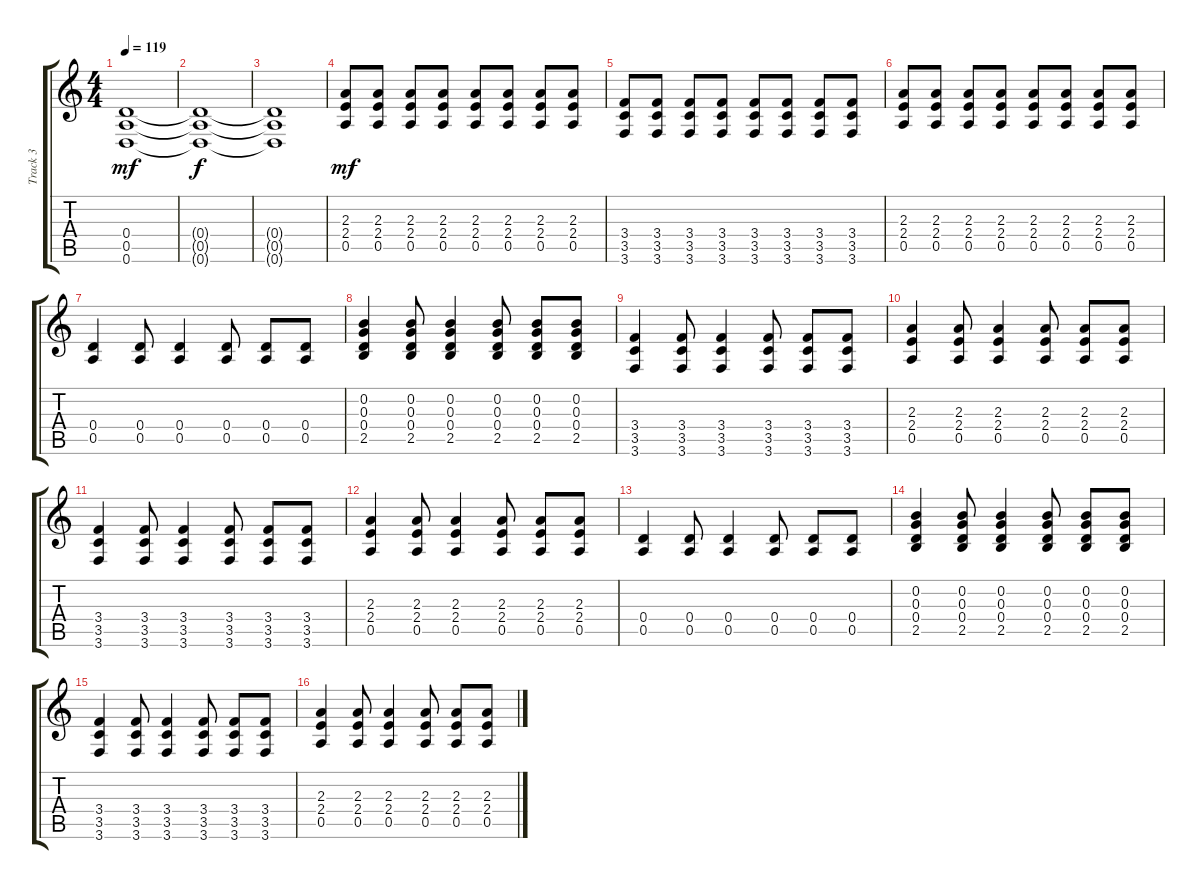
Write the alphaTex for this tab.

\track ("Track 3" "Track 3") {instrument overdrivenguitar}
\staff {score tabs}
\tuning (E4 B3 G3 D3 A2 D2) {hide}
\ts (4 4)
\tempo 119
\clef g2
\ks c
(0.4 0.5 0.6).1{dy mf} |
(0.4{t} 0.5{t} 0.6{t}).1{dy f} |
(0.4{t} 0.5{t} 0.6{t}).1 |
(2.3 2.4 0.5).8{dy mf} (2.3 2.4 0.5).8 (2.3 2.4 0.5).8 (2.3 2.4 0.5).8 (2.3 2.4 0.5).8 (2.3 2.4 0.5).8 (2.3 2.4 0.5).8 (2.3 2.4 0.5).8 |
(3.4 3.5 3.6).8 (3.4 3.5 3.6).8 (3.4 3.5 3.6).8 (3.4 3.5 3.6).8 (3.4 3.5 3.6).8 (3.4 3.5 3.6).8 (3.4 3.5 3.6).8 (3.4 3.5 3.6).8 |
(2.3 2.4 0.5).8 (2.3 2.4 0.5).8 (2.3 2.4 0.5).8 (2.3 2.4 0.5).8 (2.3 2.4 0.5).8 (2.3 2.4 0.5).8 (2.3 2.4 0.5).8 (2.3 2.4 0.5).8 |
(0.4 0.5).4 (0.4 0.5).8 (0.4 0.5).4 (0.4 0.5).8 (0.4 0.5).8 (0.4 0.5).8 |
(0.2 0.3 0.4 2.5).4 (0.2 0.3 0.4 2.5).8 (0.2 0.3 0.4 2.5).4 (0.2 0.3 0.4 2.5).8 (0.2 0.3 0.4 2.5).8 (0.2 0.3 0.4 2.5).8 |
(3.4 3.5 3.6).4 (3.4 3.5 3.6).8 (3.4 3.5 3.6).4 (3.4 3.5 3.6).8 (3.4 3.5 3.6).8 (3.4 3.5 3.6).8 |
(2.3 2.4 0.5).4 (2.3 2.4 0.5).8 (2.3 2.4 0.5).4 (2.3 2.4 0.5).8 (2.3 2.4 0.5).8 (2.3 2.4 0.5).8 |
(3.4 3.5 3.6).4 (3.4 3.5 3.6).8 (3.4 3.5 3.6).4 (3.4 3.5 3.6).8 (3.4 3.5 3.6).8 (3.4 3.5 3.6).8 |
(2.3 2.4 0.5).4 (2.3 2.4 0.5).8 (2.3 2.4 0.5).4 (2.3 2.4 0.5).8 (2.3 2.4 0.5).8 (2.3 2.4 0.5).8 |
(0.4 0.5).4 (0.4 0.5).8 (0.4 0.5).4 (0.4 0.5).8 (0.4 0.5).8 (0.4 0.5).8 |
(0.2 0.3 0.4 2.5).4 (0.2 0.3 0.4 2.5).8 (0.2 0.3 0.4 2.5).4 (0.2 0.3 0.4 2.5).8 (0.2 0.3 0.4 2.5).8 (0.2 0.3 0.4 2.5).8 |
(3.4 3.5 3.6).4 (3.4 3.5 3.6).8 (3.4 3.5 3.6).4 (3.4 3.5 3.6).8 (3.4 3.5 3.6).8 (3.4 3.5 3.6).8 |
(2.3 2.4 0.5).4 (2.3 2.4 0.5).8 (2.3 2.4 0.5).4 (2.3 2.4 0.5).8 (2.3 2.4 0.5).8 (2.3 2.4 0.5).8
